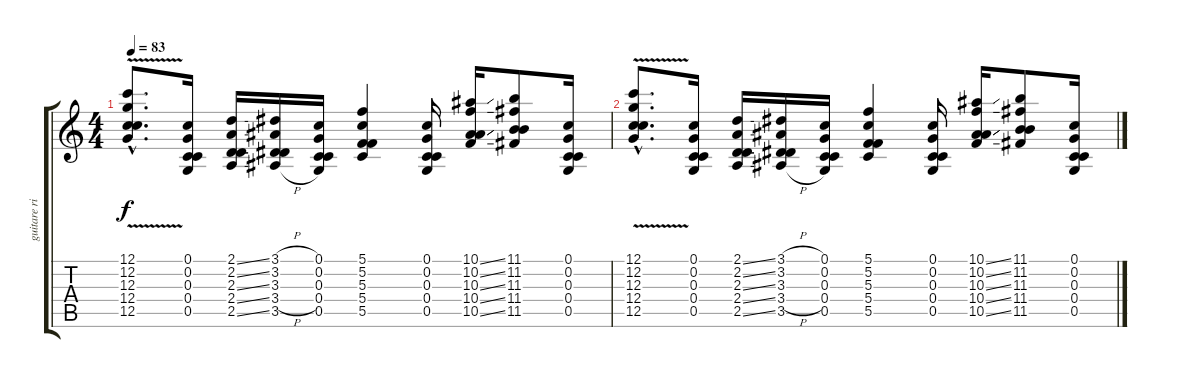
\track ("guitare riff" "guitare ri") {instrument distortionguitar}
\staff {score tabs}
\tuning (C4 G3 C3 C3 G2 C2) {hide}
\ts (4 4)
\tempo 83
\clef g2
\ks c
(12.1{v hac} 12.2{v hac} 12.3{v hac} 12.4{v hac} 12.5{v hac}).8{d dy f} (0.1 0.2 0.3 0.4 0.5).16 (2.1{ss} 2.2{ss} 2.3{ss} 2.4{ss} 2.5{ss}).16 (3.1{h} 3.2{h} 3.3{h} 3.4{h} 3.5{h}).16 (0.1 0.2 0.3 0.4 0.5).16 (5.1 5.2 5.3 5.4 5.5).4 (0.1 0.2 0.3 0.4 0.5).16 (10.1{ss} 10.2{ss} 10.3{ss} 10.4{ss} 10.5{ss}).16 (11.1 11.2 11.3 11.4 11.5).8 (0.1 0.2 0.3 0.4 0.5).16 |
(12.1{v hac} 12.2{v hac} 12.3{v hac} 12.4{v hac} 12.5{v hac}).8{d} (0.1 0.2 0.3 0.4 0.5).16 (2.1{ss} 2.2{ss} 2.3{ss} 2.4{ss} 2.5{ss}).16 (3.1{h} 3.2{h} 3.3{h} 3.4{h} 3.5{h}).16 (0.1 0.2 0.3 0.4 0.5).16 (5.1 5.2 5.3 5.4 5.5).4 (0.1 0.2 0.3 0.4 0.5).16 (10.1{ss} 10.2{ss} 10.3{ss} 10.4{ss} 10.5{ss}).16 (11.1 11.2 11.3 11.4 11.5).8 (0.1 0.2 0.3 0.4 0.5).16
